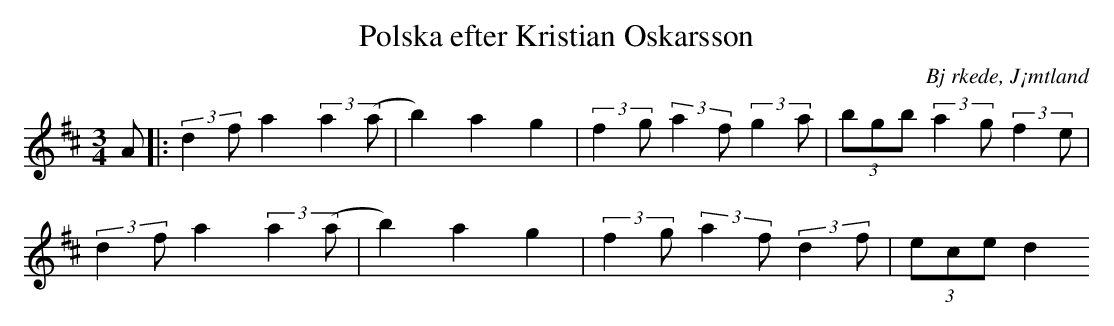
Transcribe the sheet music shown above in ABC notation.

X:1
T:Polska efter Kristian Oskarsson
O:Bj rkede, J¡mtland
M:3/4
L:1/8
K:D
 A |: (3:2:2 d2f a2 (3:2:2 a2 (a | b2) a2 g2 | (3:2:2 f2g (3:2:2 a2f (3:2:2 g2a | (3bgb (3:2:2 a2g (3:2:2 f2e |
(3:2:2 d2f a2 (3:2:2 a2 (a | b2) a2 g2 | (3:2:2 f2g (3:2:2 a2f (3:2:2 d2f | (3ece d2
:|
